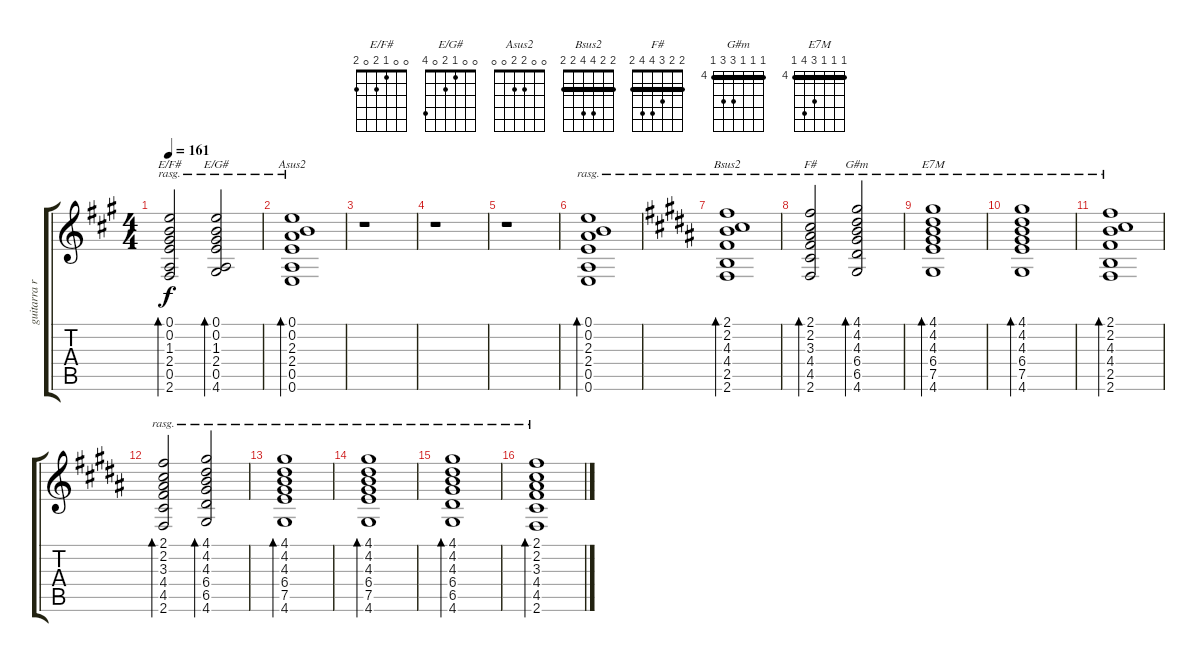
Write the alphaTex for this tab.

\track ("guitarra ritmica" "guitarra r") {instrument acousticguitarsteel}
\staff {score tabs}
\tuning (E4 B3 G3 D3 A2 E2) {hide}
\chord ("E/F#" 0 0 1 2 0 2)
\chord ("E/G#" 0 0 1 2 0 4)
\chord ("Asus2" 0 0 2 2 0 0)
\chord ("Bsus2" 2 2 4 4 2 2) {barre 2}
\chord ("F#" 2 2 3 4 4 2) {barre 2}
\chord ("G#m" 4 4 4 6 6 4) {firstfret 4 barre 4}
\chord ("E7M" 4 4 4 6 7 4) {firstfret 4 barre 4}
\ts (4 4)
\tempo 161
\clef g2
\ks a
(0.1 0.2 1.3 2.4 0.5 2.6).2{bd 480 ch "E/F#" rasg ii dy f} (0.1 0.2 1.3 2.4 0.5 4.6).2{bd 480 ch "E/G#" rasg ii} |
(0.1 0.2 2.3 2.4 0.5 0.6).1{bd 480 ch "Asus2" rasg ii} |
r.1 |
r.1 |
r.1 |
(0.1 0.2 2.3 2.4 0.5 0.6).1{bd 480 rasg ii} |
\ks b
(2.1 2.2 4.3 4.4 2.5 2.6).1{bd 480 ch "Bsus2" rasg ii} |
(2.1 2.2 3.3 4.4 4.5 2.6).2{bd 480 ch "F#" rasg ii} (4.1 4.2 4.3 6.4 6.5 4.6).2{bd 480 ch "G#m" rasg ii} |
(4.1 4.2 4.3 6.4 7.5 4.6).1{bd 480 ch "E7M" rasg ii} |
(4.1 4.2 4.3 6.4 7.5 4.6).1{bd 480 rasg ii} |
(2.1 2.2 4.3 4.4 2.5 2.6).1{bd 480 rasg ii} |
(2.1 2.2 3.3 4.4 4.5 2.6).2{bd 480 rasg ii} (4.1 4.2 4.3 6.4 6.5 4.6).2{bd 480 rasg ii} |
(4.1 4.2 4.3 6.4 7.5 4.6).1{bd 480 rasg ii} |
(4.1 4.2 4.3 6.4 7.5 4.6).1{bd 480 rasg ii} |
(4.1 4.2 4.3 6.4 6.5 4.6).1{bd 480 rasg ii} |
(2.1 2.2 3.3 4.4 4.5 2.6).1{bd 480 rasg ii}
